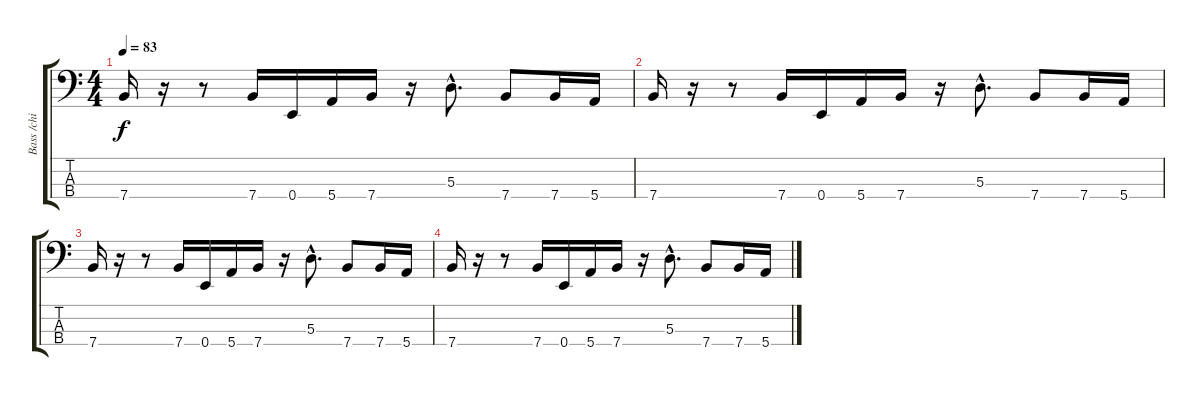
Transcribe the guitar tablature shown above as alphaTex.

\track ("Bass /chi Cheng" "Bass /chi ") {instrument electricbassfinger}
\staff {score tabs}
\tuning (G2 D2 A1 E1) {hide}
\ts (4 4)
\tempo 83
\clef f4
\ks c
7.4.16{dy f volume 3} r.16 r.8 7.4.16 0.4.16 5.4.16 7.4.16 r.16 5.3{hac}.8{d} 7.4.8 7.4.16 5.4.16 |
7.4.16 r.16 r.8 7.4.16 0.4.16 5.4.16 7.4.16 r.16 5.3{hac}.8{d} 7.4.8 7.4.16 5.4.16 |
7.4.16{volume 0} r.16 r.8 7.4.16 0.4.16 5.4.16 7.4.16 r.16 5.3{hac}.8{d} 7.4.8 7.4.16 5.4.16 |
7.4.16 r.16 r.8 7.4.16 0.4.16 5.4.16 7.4.16 r.16 5.3{hac}.8{d} 7.4.8 7.4.16 5.4.16
